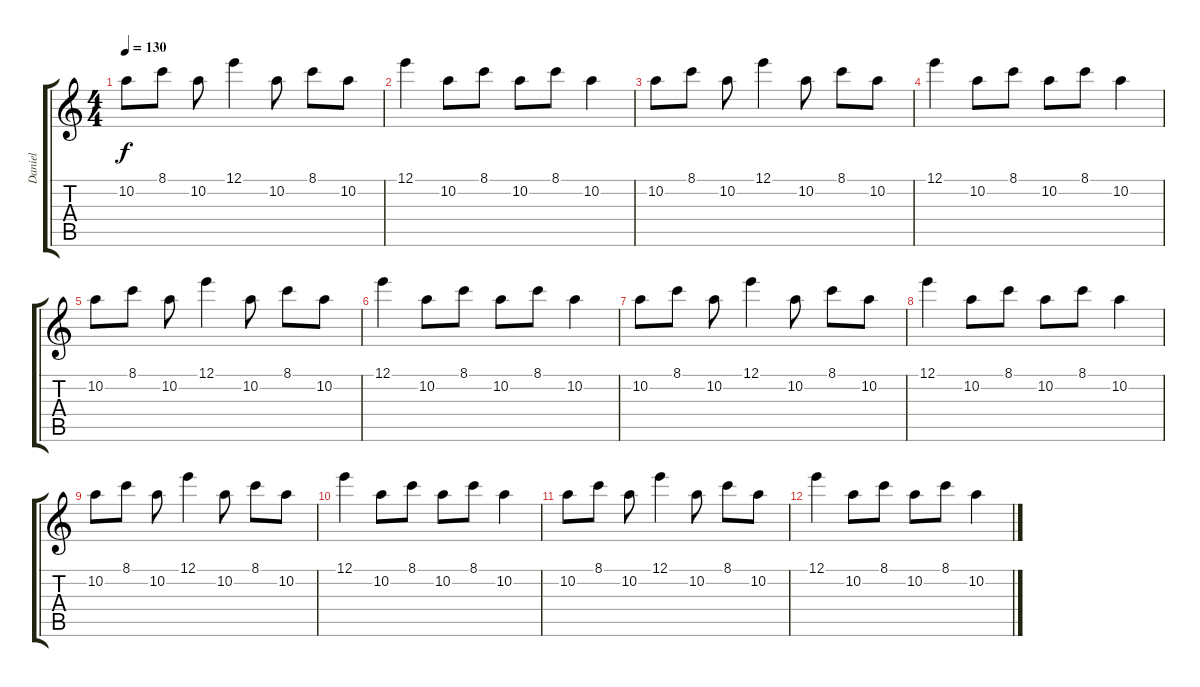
\track ("Daniel" "Daniel") {instrument distortionguitar}
\staff {score tabs}
\tuning (E4 B3 G3 D3 A2 E2) {hide}
\ts (4 4)
\tempo 130
\clef g2
\ks c
10.2.8{dy f} 8.1.8 10.2.8 12.1.4 10.2.8 8.1.8 10.2.8 |
12.1.4 10.2.8 8.1.8 10.2.8 8.1.8 10.2.4 |
10.2.8 8.1.8 10.2.8 12.1.4 10.2.8 8.1.8 10.2.8 |
12.1.4 10.2.8 8.1.8 10.2.8 8.1.8 10.2.4 |
10.2.8 8.1.8 10.2.8 12.1.4 10.2.8 8.1.8 10.2.8 |
12.1.4 10.2.8 8.1.8 10.2.8 8.1.8 10.2.4 |
10.2.8 8.1.8 10.2.8 12.1.4 10.2.8 8.1.8 10.2.8 |
12.1.4 10.2.8 8.1.8 10.2.8 8.1.8 10.2.4 |
10.2.8 8.1.8 10.2.8 12.1.4 10.2.8 8.1.8 10.2.8 |
12.1.4 10.2.8 8.1.8 10.2.8 8.1.8 10.2.4 |
10.2.8 8.1.8 10.2.8 12.1.4 10.2.8 8.1.8 10.2.8 |
12.1.4 10.2.8 8.1.8 10.2.8 8.1.8 10.2.4
